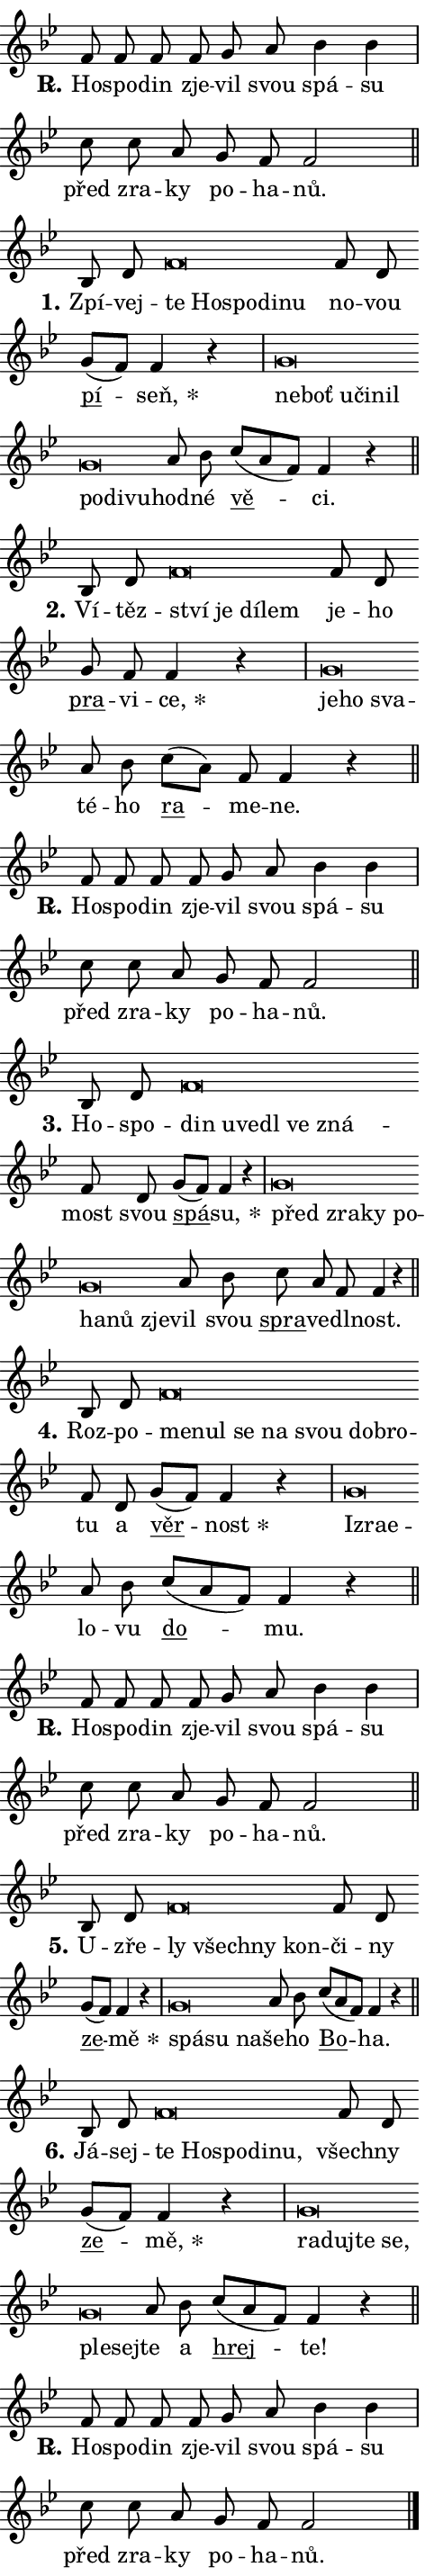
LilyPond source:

\version "2.24.0"
\header { tagline = "" }
\paper {
  indent = 0\cm
  top-margin = 0\cm
  right-margin = 0.13\cm % to fit lyric hyphens
  bottom-margin = 0\cm
  left-margin = 0\cm
  paper-width = 8\cm
  page-breaking = #ly:one-page-breaking
  system-system-spacing.basic-distance = #11
  score-system-spacing.basic-distance = #11
  ragged-last = ##f
}


%% Author: Thomas Morley
%% https://lists.gnu.org/archive/html/lilypond-user/2020-05/msg00002.html
#(define (line-position grob)
"Returns position of @var[grob} in current system:
   @code{'start}, if at first time-step
   @code{'end}, if at last time-step
   @code{'middle} otherwise
"
  (let* ((col (ly:item-get-column grob))
         (ln (ly:grob-object col 'left-neighbor))
         (rn (ly:grob-object col 'right-neighbor))
         (col-to-check-left (if (ly:grob? ln) ln col))
         (col-to-check-right (if (ly:grob? rn) rn col))
         (break-dir-left
           (and
             (ly:grob-property col-to-check-left 'non-musical #f)
             (ly:item-break-dir col-to-check-left)))
         (break-dir-right
           (and
             (ly:grob-property col-to-check-right 'non-musical #f)
             (ly:item-break-dir col-to-check-right))))
        (cond ((eqv? 1 break-dir-left) 'start)
              ((eqv? -1 break-dir-right) 'end)
              (else 'middle))))

#(define (tranparent-at-line-position vctor)
  (lambda (grob)
  "Relying on @code{line-position} select the relevant enry from @var{vctor}.
Used to determine transparency,"
    (case (line-position grob)
      ((end) (not (vector-ref vctor 0)))
      ((middle) (not (vector-ref vctor 1)))
      ((start) (not (vector-ref vctor 2))))))

noteHeadBreakVisibility =
#(define-music-function (break-visibility)(vector?)
"Makes @code{NoteHead}s transparent relying on @var{break-visibility}"
#{
  \override NoteHead.transparent =
    #(tranparent-at-line-position break-visibility)
#})

#(define delete-ledgers-for-transparent-note-heads
  (lambda (grob)
    "Reads whether a @code{NoteHead} is transparent.
If so this @code{NoteHead} is removed from @code{'note-heads} from
@var{grob}, which is supposed to be @code{LedgerLineSpanner}.
As a result ledgers are not printed for this @code{NoteHead}"
    (let* ((nhds-array (ly:grob-object grob 'note-heads))
           (nhds-list
             (if (ly:grob-array? nhds-array)
                 (ly:grob-array->list nhds-array)
                 '()))
           ;; Relies on the transparent-property being done before
           ;; Staff.LedgerLineSpanner.after-line-breaking is executed.
           ;; This is fragile ...
           (to-keep
             (remove
               (lambda (nhd)
                 (ly:grob-property nhd 'transparent #f))
               nhds-list)))
      ;; TODO find a better method to iterate over grob-arrays, similiar
      ;; to filter/remove etc for lists
      ;; For now rebuilt from scratch
      (set! (ly:grob-object grob 'note-heads)  '())
      (for-each
        (lambda (nhd)
          (ly:pointer-group-interface::add-grob grob 'note-heads nhd))
        to-keep))))

squashNotes = {
  \override NoteHead.X-extent = #'(-0.2 . 0.2)
  \override NoteHead.Y-extent = #'(-0.75 . 0)
  \override NoteHead.stencil =
    #(lambda (grob)
       (let ((pos (ly:grob-property grob 'staff-position)))
         (begin
           (if (< pos -7) (display "ERROR: Lower brevis then expected\n") (display ""))
           (if (<= pos -6) ly:text-interface::print ly:note-head::print))))
}
unSquashNotes = {
  \revert NoteHead.X-extent
  \revert NoteHead.Y-extent
  \revert NoteHead.stencil
}

hideNotes = \noteHeadBreakVisibility #begin-of-line-visible
unHideNotes = \noteHeadBreakVisibility #all-visible

% work-around for resetting accidentals
% https://lilypond.org/doc/v2.23/Documentation/notation/displaying-rhythms#unmetered-music
cadenzaMeasure = {
  \cadenzaOff
  \partial 1024 s1024
  \cadenzaOn
}

#(define-markup-command (accent layout props text) (markup?)
  "Underline accented syllable"
  (interpret-markup layout props
    #{\markup \override #'(offset . 4.3) \underline { #text }#}))

responsum = \markup \concat {
  "R" \hspace #-1.05 \path #0.1 #'((moveto 0 0.07) (lineto 0.9 0.8)) \hspace #0.05 "."
}

spaceSize = #0.6828661417322834 % exact space size for TeX Gyre Schola

\layout {
  \context {
    \Staff
    \remove "Time_signature_engraver"
    \override LedgerLineSpanner.after-line-breaking = #delete-ledgers-for-transparent-note-heads
  }
  \context {
    \Lyrics {
      \override LyricSpace.minimum-distance = \spaceSize
      \override LyricText.font-name = #"TeX Gyre Schola"
      \override LyricText.font-size = 1
      \override StanzaNumber.font-name = #"TeX Gyre Schola Bold"
      \override StanzaNumber.font-size = 1
    }
  }
  \context {
    \Score 
    \override NoteHead.text =
      #(lambda (grob) 
        (let ((pos (ly:grob-property grob 'staff-position)))
          #{\markup {
            \combine
              \halign #-0.55 \raise #(if (= pos -6) 0 0.5) \override #'(thickness . 2) \draw-line #'(3.2 . 0)
              \musicglyph "noteheads.sM1"
          }#}))
  }
}

% magnetic-lyrics.ily
%
%   written by
%     Jean Abou Samra <jean@abou-samra.fr>
%     Werner Lemberg <wl@gnu.org>
%
%   adapted by
%     Jiri Hon <jiri.hon@gmail.com>
%
% Version 2022-Apr-15

% https://www.mail-archive.com/lilypond-user@gnu.org/msg149350.html

#(define (Left_hyphen_pointer_engraver context)
   "Collect syllable-hyphen-syllable occurrences in lyrics and store
them in properties.  This engraver only looks to the left.  For
example, if the lyrics input is @code{foo -- bar}, it does the
following.

@itemize @bullet
@item
Set the @code{text} property of the @code{LyricHyphen} grob between
@q{foo} and @q{bar} to @code{foo}.

@item
Set the @code{left-hyphen} property of the @code{LyricText} grob with
text @q{foo} to the @code{LyricHyphen} grob between @q{foo} and
@q{bar}.
@end itemize

Use this auxiliary engraver in combination with the
@code{lyric-@/text::@/apply-@/magnetic-@/offset!} hook."
   (let ((hyphen #f)
         (text #f))
     (make-engraver
      (acknowledgers
       ((lyric-syllable-interface engraver grob source-engraver)
        (set! text grob)))
      (end-acknowledgers
       ((lyric-hyphen-interface engraver grob source-engraver)
        ;(when (not (grob::has-interface grob 'lyric-space-interface))
          (set! hyphen grob)));)
      ((stop-translation-timestep engraver)
       (when (and text hyphen)
         (ly:grob-set-object! text 'left-hyphen hyphen))
       (set! text #f)
       (set! hyphen #f)))))

#(define (lyric-text::apply-magnetic-offset! grob)
   "If the space between two syllables is less than the value in
property @code{LyricText@/.details@/.squash-threshold}, move the right
syllable to the left so that it gets concatenated with the left
syllable.

Use this function as a hook for
@code{LyricText@/.after-@/line-@/breaking} if the
@code{Left_@/hyphen_@/pointer_@/engraver} is active."
   (let ((hyphen (ly:grob-object grob 'left-hyphen #f)))
     (when hyphen
       (let ((left-text (ly:spanner-bound hyphen LEFT)))
         (when (grob::has-interface left-text 'lyric-syllable-interface)
           (let* ((common (ly:grob-common-refpoint grob left-text X))
                  (this-x-ext (ly:grob-extent grob common X))
                  (left-x-ext
                   (begin
                     ;; Trigger magnetism for left-text.
                     (ly:grob-property left-text 'after-line-breaking)
                     (ly:grob-extent left-text common X)))
                  ;; `delta` is the gap width between two syllables.
                  (delta (- (interval-start this-x-ext)
                            (interval-end left-x-ext)))
                  (details (ly:grob-property grob 'details))
                  (threshold (assoc-get 'squash-threshold details 0.2)))
             (when (< delta threshold)
               (let* (;; We have to manipulate the input text so that
                      ;; ligatures crossing syllable boundaries are not
                      ;; disabled.  For languages based on the Latin
                      ;; script this is essentially a beautification.
                      ;; However, for non-Western scripts it can be a
                      ;; necessity.
                      (lt (ly:grob-property left-text 'text))
                      (rt (ly:grob-property grob 'text))
                      (is-space (grob::has-interface hyphen 'lyric-space-interface))
                      (space (if is-space " " ""))
                      (extra-delta (if is-space spaceSize 0))
                      ;; Append new syllable.
                      (ltrt-space (if (and (string? lt) (string? rt))
                                (string-append lt space rt)
                                (make-concat-markup (list lt space rt))))
                      ;; Right-align `ltrt` to the right side.
                      (ltrt-space-markup (grob-interpret-markup
                               grob
                               (make-translate-markup
                                (cons (interval-length this-x-ext) 0)
                                (make-right-align-markup ltrt-space)))))
                 (begin
                   ;; Don't print `left-text`.
                   (ly:grob-set-property! left-text 'stencil #f)
                   ;; Set text and stencil (which holds all collected
                   ;; syllables so far) and shift it to the left.
                   (ly:grob-set-property! grob 'text ltrt-space)
                   (ly:grob-set-property! grob 'stencil ltrt-space-markup)
                   (ly:grob-translate-axis! grob (- (- delta extra-delta)) X))))))))))


#(define (lyric-hyphen::displace-bounds-first grob)
   ;; Make very sure this callback isn't triggered too early.
   (let ((left (ly:spanner-bound grob LEFT))
         (right (ly:spanner-bound grob RIGHT)))
     (ly:grob-property left 'after-line-breaking)
     (ly:grob-property right 'after-line-breaking)
     (ly:lyric-hyphen::print grob)))

squashThreshold = #0.4

\layout {
  \context {
    \Lyrics
    \consists #Left_hyphen_pointer_engraver
    \override LyricText.after-line-breaking =
      #lyric-text::apply-magnetic-offset!
    \override LyricHyphen.stencil = #lyric-hyphen::displace-bounds-first
    \override LyricText.details.squash-threshold = \squashThreshold
    \override LyricHyphen.minimum-distance = 0
    \override LyricHyphen.minimum-length = \squashThreshold
  }
}

squashText = \override LyricText.details.squash-threshold = 9999
unSquashText = \override LyricText.details.squash-threshold = \squashThreshold

leftText = \override LyricText.self-alignment-X = #LEFT
unLeftText = \revert LyricText.self-alignment-X

starOffset = #(lambda (grob) 
                (let ((x_offset (ly:self-alignment-interface::aligned-on-x-parent grob)))
                  (if (= x_offset 0) 0 (+ x_offset 1.2))))

star = #(define-music-function (syllable)(string?)
"Append star separator at the end of a syllable"
#{
  \once \override LyricText.X-offset = #starOffset
  \lyricmode { \markup {
    #syllable
    \override #'((font-name . "TeX Gyre Schola Bold")) \hspace #0.2 \lower #0.65 \larger "*"
  } }
#})

starAccent = #(define-music-function (syllable)(string?)
"Append star separator at the end of a syllable and make accent"
#{
  \once \override LyricText.X-offset = #starOffset
  \lyricmode { \markup {
    \accent #syllable
    \override #'((font-name . "TeX Gyre Schola Bold")) \hspace #0.2 \lower #0.65 \larger "*"
  } }
#})

breath = #(define-music-function (syllable)(string?)
"Append breathing indicator at the end of a syllable"
#{
  \lyricmode { \markup { #syllable "+" } }
#})

optionalBreath = #(define-music-function (syllable)(string?)
"Append optional breathing indicator at the end of a syllable"
#{
  \lyricmode { \markup { #syllable "(+)" } }
#})


\score {
    <<
        \new Voice = "melody" { \cadenzaOn \key bes \major \relative { f'8 f f f g a \bar "" bes4 bes \cadenzaMeasure \bar "|" c8 c a \bar "" g f f2 \cadenzaMeasure \bar "||" \break } }
        \new Lyrics \lyricsto "melody" { \lyricmode { \set stanza = \responsum
Ho -- spo -- din zje -- vil svou spá -- su před zra -- ky po -- ha -- nů. } }
    >>
    \layout {}
}

\score {
    <<
        \new Voice = "melody" { \cadenzaOn \key bes \major \relative { bes8 d \bar "" \squashNotes f\breve*1/16 \hideNotes \breve*1/16 \bar "" \breve*1/16 \bar "" \breve*1/16 \breve*1/16 \bar "" \unHideNotes \unSquashNotes f8 d \bar "" g[( f)] f4 r \cadenzaMeasure \bar "|" \squashNotes g\breve*1/16 \hideNotes \breve*1/16 \bar "" \breve*1/16 \bar "" \breve*1/16 \bar "" \breve*1/16 \bar "" \breve*1/16 \bar "" \breve*1/16 \breve*1/16 \bar "" \unHideNotes \unSquashNotes a8 bes \bar "" c[( a f)] f4 r \cadenzaMeasure \bar "||" \break } }
        \new Lyrics \lyricsto "melody" { \lyricmode { \set stanza = "1."
Zpí -- vej -- \leftText te \squashText Ho -- spo -- di -- nu \unLeftText \unSquashText no -- vou \markup \accent pí -- \star seň, \leftText ne -- \squashText boť u -- či -- nil po -- di -- vu -- \unLeftText \unSquashText hod -- né \markup \accent vě -- ci. } }
    >>
    \layout {}
}

\score {
    <<
        \new Voice = "melody" { \cadenzaOn \key bes \major \relative { bes8 d \bar "" \squashNotes f\breve*1/16 \hideNotes \breve*1/16 \bar "" \breve*1/16 \breve*1/16 \bar "" \unHideNotes \unSquashNotes f8 d \bar "" g f f4 r \cadenzaMeasure \bar "|" \squashNotes g\breve*1/16 \hideNotes \breve*1/16 \breve*1/16 \bar "" \unHideNotes \unSquashNotes a8 bes \bar "" c[( a)] f f4 r \cadenzaMeasure \bar "||" \break } }
        \new Lyrics \lyricsto "melody" { \lyricmode { \set stanza = "2."
Ví -- těz -- \leftText ství \squashText je dí -- lem \unLeftText \unSquashText je -- ho \markup \accent pra -- vi -- \star ce, \leftText je -- \squashText ho sva -- \unLeftText \unSquashText té -- ho \markup \accent ra -- me -- ne. } }
    >>
    \layout {}
}

\score {
    <<
        \new Voice = "melody" { \cadenzaOn \key bes \major \relative { f'8 f f f g a \bar "" bes4 bes \cadenzaMeasure \bar "|" c8 c a \bar "" g f f2 \cadenzaMeasure \bar "||" \break } }
        \new Lyrics \lyricsto "melody" { \lyricmode { \set stanza = \responsum
Ho -- spo -- din zje -- vil svou spá -- su před zra -- ky po -- ha -- nů. } }
    >>
    \layout {}
}

\score {
    <<
        \new Voice = "melody" { \cadenzaOn \key bes \major \relative { bes8 d \bar "" \squashNotes f\breve*1/16 \hideNotes \breve*1/16 \bar "" \breve*1/16 \bar "" \breve*1/16 \bar "" \breve*1/16 \breve*1/16 \bar "" \unHideNotes \unSquashNotes f8 d \bar "" g[( f)] f4 r \cadenzaMeasure \bar "|" \squashNotes g\breve*1/16 \hideNotes \breve*1/16 \bar "" \breve*1/16 \bar "" \breve*1/16 \bar "" \breve*1/16 \bar "" \breve*1/16 \breve*1/16 \bar "" \unHideNotes \unSquashNotes a8 bes \bar "" c a f f4 r \cadenzaMeasure \bar "||" \break } }
        \new Lyrics \lyricsto "melody" { \lyricmode { \set stanza = "3."
Ho -- spo -- \leftText din \squashText u -- ve -- dl ve zná -- \unLeftText \unSquashText most svou \markup \accent spá -- \star su, \leftText před \squashText zra -- ky po -- ha -- nů zje -- \unLeftText \unSquashText vil svou \markup \accent spra -- ve -- dl -- nost. } }
    >>
    \layout {}
}

\score {
    <<
        \new Voice = "melody" { \cadenzaOn \key bes \major \relative { bes8 d \bar "" \squashNotes f\breve*1/16 \hideNotes \breve*1/16 \bar "" \breve*1/16 \bar "" \breve*1/16 \bar "" \breve*1/16 \bar "" \breve*1/16 \breve*1/16 \bar "" \unHideNotes \unSquashNotes f8 d \bar "" g[( f)] f4 r \cadenzaMeasure \bar "|" \squashNotes g\breve*1/16 \hideNotes \breve*1/16 \breve*1/16 \bar "" \unHideNotes \unSquashNotes a8 bes \bar "" c[( a f)] f4 r \cadenzaMeasure \bar "||" \break } }
        \new Lyrics \lyricsto "melody" { \lyricmode { \set stanza = "4."
Roz -- po -- \leftText me -- \squashText nul se na svou dob -- ro -- \unLeftText \unSquashText tu a \markup \accent věr -- \star nost \leftText Iz -- \squashText ra -- e -- \unLeftText \unSquashText lo -- vu \markup \accent do -- mu. } }
    >>
    \layout {}
}

\score {
    <<
        \new Voice = "melody" { \cadenzaOn \key bes \major \relative { f'8 f f f g a \bar "" bes4 bes \cadenzaMeasure \bar "|" c8 c a \bar "" g f f2 \cadenzaMeasure \bar "||" \break } }
        \new Lyrics \lyricsto "melody" { \lyricmode { \set stanza = \responsum
Ho -- spo -- din zje -- vil svou spá -- su před zra -- ky po -- ha -- nů. } }
    >>
    \layout {}
}

\score {
    <<
        \new Voice = "melody" { \cadenzaOn \key bes \major \relative { bes8 d \bar "" \squashNotes f\breve*1/16 \hideNotes \breve*1/16 \bar "" \breve*1/16 \breve*1/16 \bar "" \unHideNotes \unSquashNotes f8 d \bar "" g[( f)] f4 r \cadenzaMeasure \bar "|" \squashNotes g\breve*1/16 \hideNotes \breve*1/16 \breve*1/16 \bar "" \unHideNotes \unSquashNotes a8 bes \bar "" c[( a f)] f4 r \cadenzaMeasure \bar "||" \break } }
        \new Lyrics \lyricsto "melody" { \lyricmode { \set stanza = "5."
U -- zře -- \leftText ly \squashText všech -- ny kon -- \unLeftText \unSquashText či -- ny \markup \accent ze -- \star mě \leftText spá -- \squashText su na -- \unLeftText \unSquashText še -- ho \markup \accent Bo -- ha. } }
    >>
    \layout {}
}

\score {
    <<
        \new Voice = "melody" { \cadenzaOn \key bes \major \relative { bes8 d \bar "" \squashNotes f\breve*1/16 \hideNotes \breve*1/16 \bar "" \breve*1/16 \bar "" \breve*1/16 \breve*1/16 \bar "" \unHideNotes \unSquashNotes f8 d \bar "" g[( f)] f4 r \cadenzaMeasure \bar "|" \squashNotes g\breve*1/16 \hideNotes \breve*1/16 \bar "" \breve*1/16 \bar "" \breve*1/16 \bar "" \breve*1/16 \breve*1/16 \bar "" \unHideNotes \unSquashNotes a8 bes \bar "" c[( a f)] f4 r \cadenzaMeasure \bar "||" \break } }
        \new Lyrics \lyricsto "melody" { \lyricmode { \set stanza = "6."
Já -- sej -- \leftText te \squashText Ho -- spo -- di -- nu, \unLeftText \unSquashText všech -- ny \markup \accent ze -- \star mě, \leftText ra -- \squashText duj -- te se, ple -- sej -- \unLeftText \unSquashText te a \markup \accent hrej -- te! } }
    >>
    \layout {}
}

\score {
    <<
        \new Voice = "melody" { \cadenzaOn \key bes \major \relative { f'8 f f f g a \bar "" bes4 bes \cadenzaMeasure \bar "|" c8 c a \bar "" g f f2 \cadenzaMeasure \bar "||" \break } \bar "|." }
        \new Lyrics \lyricsto "melody" { \lyricmode { \set stanza = \responsum
Ho -- spo -- din zje -- vil svou spá -- su před zra -- ky po -- ha -- nů. } }
    >>
    \layout {}
}
